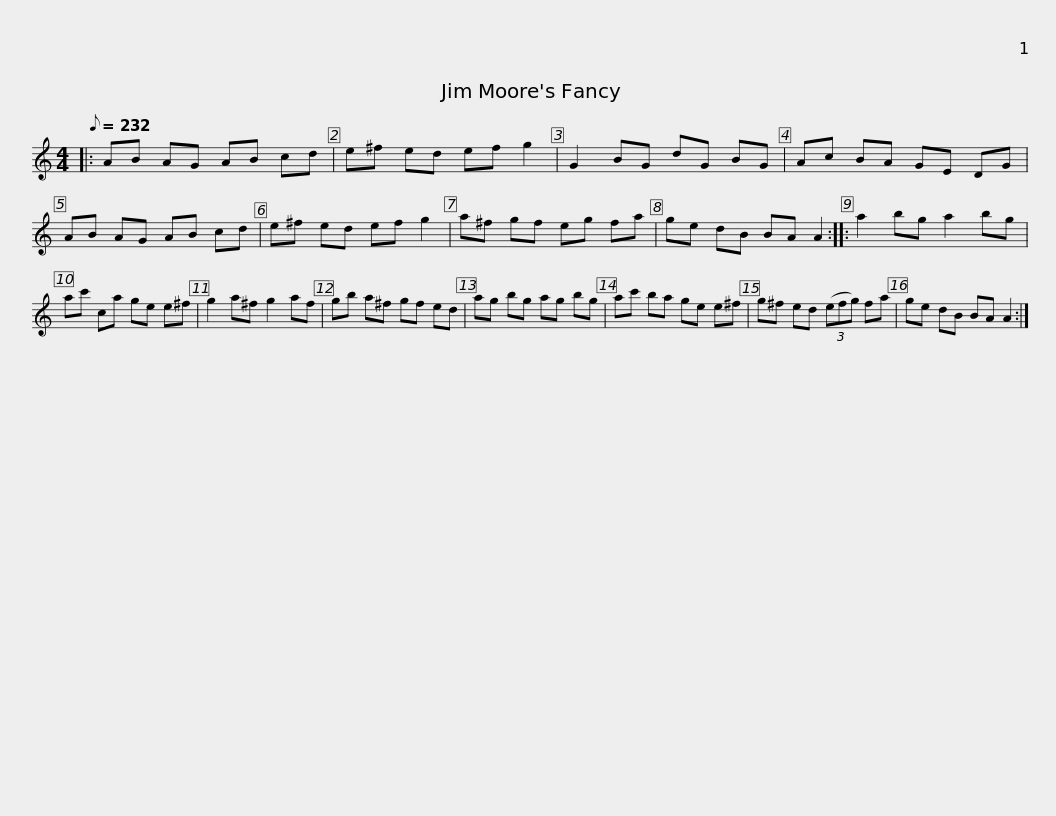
X:1
L:1/8
Q:1/8=232
M:4/4
I:linebreak $
K:C
V:1 treble
V:1
|: AB AG AB cd | e^f ed ef g2 | G2 BG dG BG | Ac BA GE DG | AB AG AB cd |$ %5
 e^f ed ef g2 | a^f gf eg fa | ge dB BA A2 :: a2 bg a2 bg | ac' ca ge e^f |$ %10
 g2 a^f g2 af | gb a^f gf ed | ag bg ag bg | ac' ba ge e^f | g^f ed (3(efg) fa |$ %15
 ge dB BA A2 :| %16
